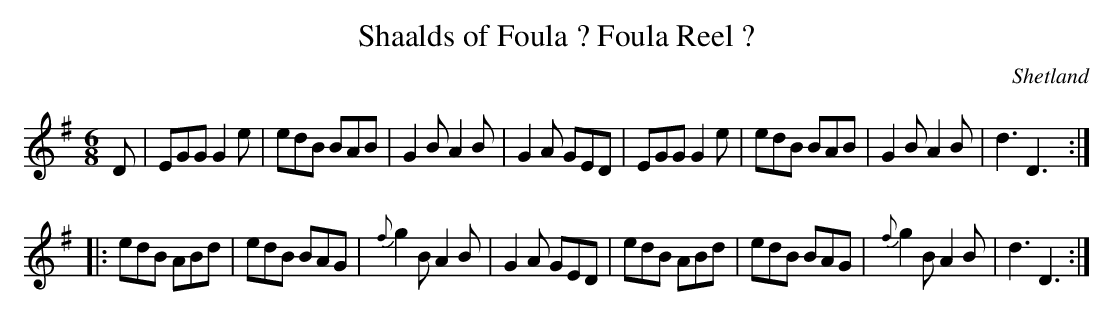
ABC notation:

X:1
T:Shaalds of Foula ? Foula Reel ?
O:Shetland
M:6/8
K:G
D|EGG G2e|edB BAB|G2B A2B|G2A GED|\
EGG G2e|edB BAB|G2B A2B|d3 D3:|*
|:edB ABd|edB BAG|{f}g2B A2B|G2A GED|\
edB ABd|edB BAG|{f}g2B A2B|d3 D3:|
